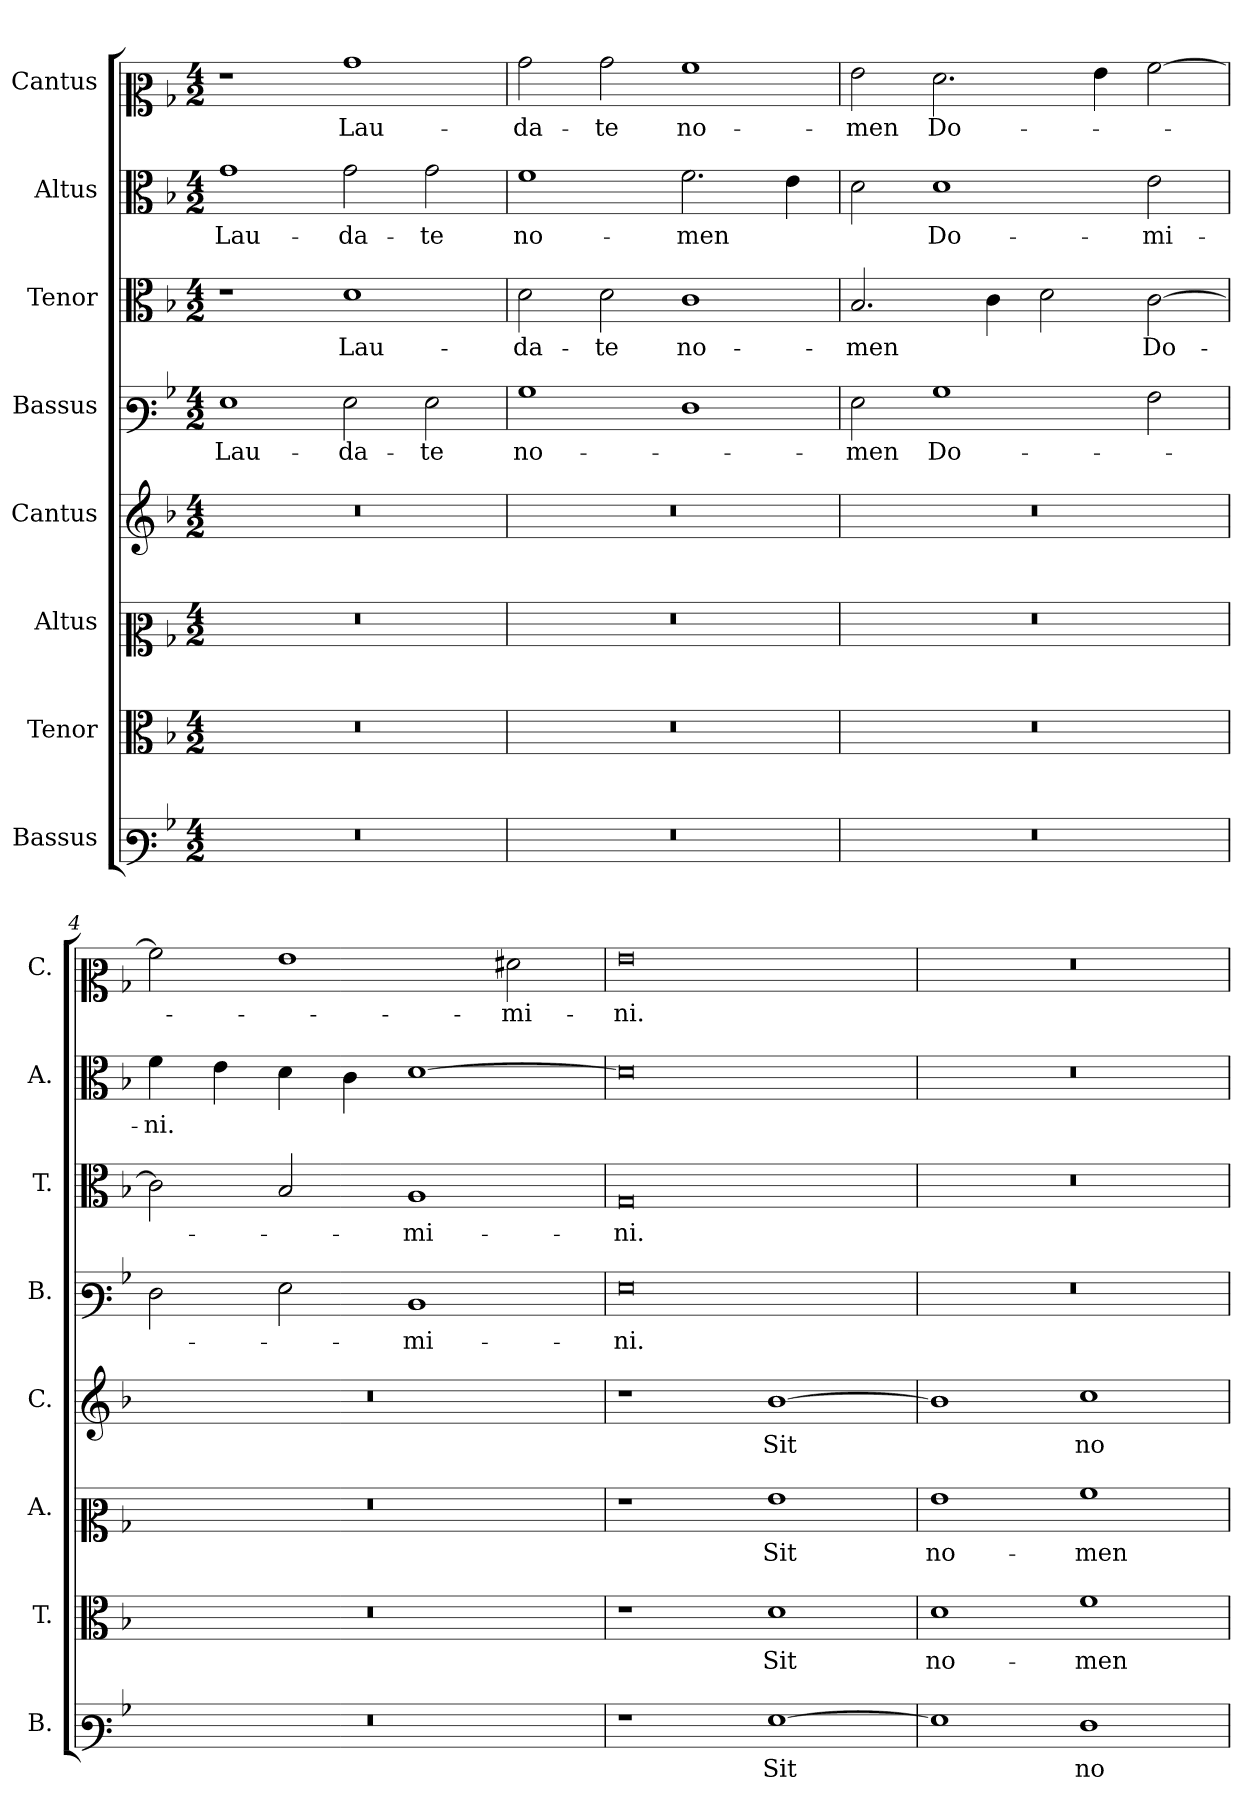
**kern	**text	**kern	**text	**kern	**text	**kern	**text	**kern	**text	**kern	**text	**kern	**text	**kern	**text
*part8	*part8	*part7	*part7	*part6	*part6	*part5	*part5	*part4	*part4	*part3	*part3	*part2	*part2	*part1	*part1
*staff8	*staff8	*staff7	*staff7	*staff6	*staff6	*staff5	*staff5	*staff4	*staff4	*staff3	*staff3	*staff2	*staff2	*staff1	*staff1
*I"Bassus	*	*I"Tenor	*	*I"Altus	*	*I"Cantus	*	*I"Bassus	*	*I"Tenor	*	*I"Altus	*	*I"Cantus	*
*I'B.	*	*I'T.	*	*I'A.	*	*I'C.	*	*I'B.	*	*I'T.	*	*I'A.	*	*I'C.	*
*clefF3	*	*clefC3	*	*clefC2	*	*clefG2	*	*clefF3	*	*clefC3	*	*clefC3	*	*clefC2	*
*k[b-]	*	*k[b-]	*	*k[b-]	*	*k[b-]	*	*k[b-]	*	*k[b-]	*	*k[b-]	*	*k[b-]	*
*M4/2	*	*M4/2	*	*M4/2	*	*M4/2	*	*M4/2	*	*M4/2	*	*M4/2	*	*M4/2	*
=1	=1	=1	=1	=1	=1	=1	=1	=1	=1	=1	=1	=1	=1	=1	=1
!LO:N:vis=1	!	!LO:N:vis=1	!	!LO:N:vis=1	!	!LO:N:vis=1	!	!	!	!	!	!	!	!	!
0r	.	0r	.	0r	.	0r	.	1G	Lau-	1r	.	1g	Lau-	1r	.
.	.	.	.	.	.	.	.	2G\	-da-	1d	Lau-	2g\	-da-	1b-	Lau-
.	.	.	.	.	.	.	.	2G\	-te	.	.	2g\	-te	.	.
=2	=2	=2	=2	=2	=2	=2	=2	=2	=2	=2	=2	=2	=2	=2	=2
!LO:N:vis=1	!	!LO:N:vis=1	!	!LO:N:vis=1	!	!LO:N:vis=1	!	!	!	!	!	!	!	!	!
0r	.	0r	.	0r	.	0r	.	1B-	no-	2d\	-da-	1f	no-	2b-\	-da-
.	.	.	.	.	.	.	.	.	.	2d\	-te	.	.	2b-\	-te
.	.	.	.	.	.	.	.	1F	.	1c	no-	2.f\	-men	1a	no-
.	.	.	.	.	.	.	.	.	.	.	.	4e\	.	.	.
=3	=3	=3	=3	=3	=3	=3	=3	=3	=3	=3	=3	=3	=3	=3	=3
!LO:N:vis=1	!	!LO:N:vis=1	!	!LO:N:vis=1	!	!LO:N:vis=1	!	!	!	!	!	!	!	!	!
0r	.	0r	.	0r	.	0r	.	2G\	-men	2.B-/	-men	2d\	.	2g\	-men
.	.	.	.	.	.	.	.	1B-	Do-	.	.	1d	Do-	2.f\	Do-
.	.	.	.	.	.	.	.	.	.	4c\	.	.	.	.	.
.	.	.	.	.	.	.	.	.	.	2d\	.	.	.	.	.
.	.	.	.	.	.	.	.	.	.	.	.	.	.	4g\	.
.	.	.	.	.	.	.	.	2A\	.	[2c\	Do-	2e\	-mi-	[2a\	.
=4	=4	=4	=4	=4	=4	=4	=4	=4	=4	=4	=4	=4	=4	=4	=4
!LO:N:vis=1	!	!LO:N:vis=1	!	!LO:N:vis=1	!	!LO:N:vis=1	!	!	!	!	!	!	!	!	!
0r	.	0r	.	0r	.	0r	.	2F\	.	2c\]	.	4f\	-ni.	2a\]	.
.	.	.	.	.	.	.	.	.	.	.	.	4e\	.	.	.
.	.	.	.	.	.	.	.	2G\	.	2B-/	.	4d\	.	1g	.
.	.	.	.	.	.	.	.	.	.	.	.	4c\	.	.	.
.	.	.	.	.	.	.	.	1D	-mi-	1A	-mi-	[1d	.	.	.
.	.	.	.	.	.	.	.	.	.	.	.	.	.	2f#X\	-mi-
=5	=5	=5	=5	=5	=5	=5	=5	=5	=5	=5	=5	=5	=5	=5	=5
1r	.	1r	.	1r	.	1r	.	0G	-ni.	0G	-ni.	0d]	.	0g	-ni.
[1G	Sit	1d	Sit	1g	Sit	[1b-	Sit	.	.	.	.	.	.	.	.
=6	=6	=6	=6	=6	=6	=6	=6	=6	=6	=6	=6	=6	=6	=6	=6
!	!	!	!	!	!	!	!	!LO:N:vis=1	!	!LO:N:vis=1	!	!LO:N:vis=1	!	!LO:N:vis=1	!
1G]	.	1d	no-	1g	no-	1b-]	.	0r	.	0r	.	0r	.	0r	.
1F	no-	1f	-men	1a	-men	1cc	no-	.	.	.	.	.	.	.	.
=	=	=	=	=	=	=	=	=	=	=	=	=	=	=	=
*-	*-	*-	*-	*-	*-	*-	*-	*-	*-	*-	*-	*-	*-	*-	*-
